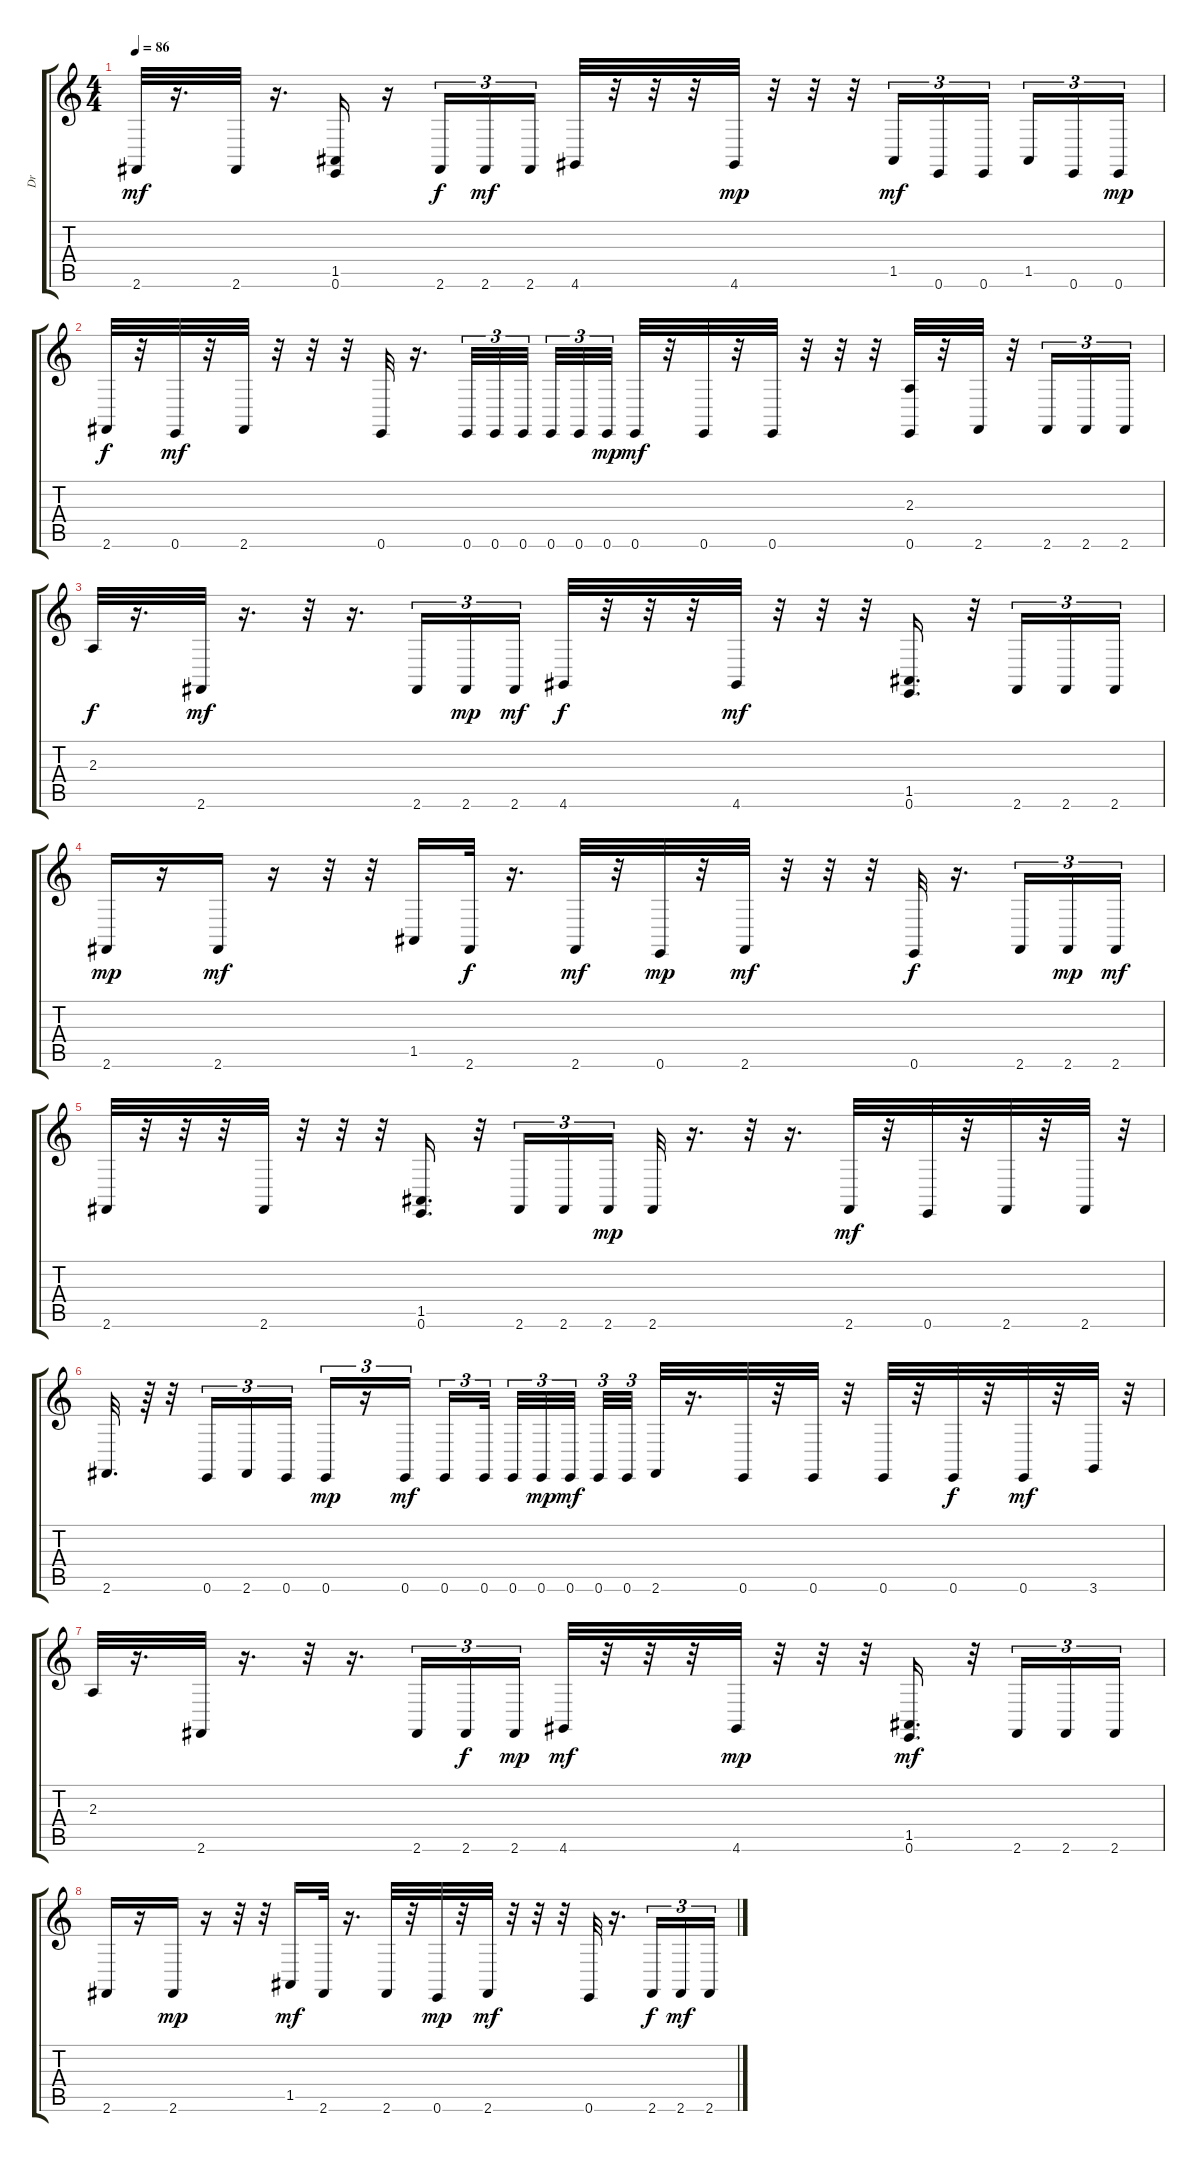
\track ("Dr" "Dr") {instrument synthdrum}
\staff {score tabs}
\tuning (E4 B3 G3 D3 A2 E2) {hide}
\ts (4 4)
\tempo 86
\clef g2
\ks c
2.6.32{dy mf} r.16{d} 2.6.32 r.16{d} (1.5 0.6).16 r.16 2.6.16{tu (3 2) dy f} 2.6.16{tu (3 2) dy mf} 2.6.16{tu (3 2)} 4.6.32 r.32 r.32 r.32 4.6.32{dy mp} r.32 r.32 r.32 1.5.16{tu (3 2) dy mf} 0.6.16{tu (3 2)} 0.6.16{tu (3 2) beam splitsecondary} 1.5.16{tu (3 2)} 0.6.16{tu (3 2)} 0.6.16{tu (3 2) dy mp} |
2.6.32{dy f} r.32 0.6.32{dy mf} r.32 2.6.32 r.32 r.32 r.32 0.6.32 r.16{d} 0.6.32{tu (3 2)} 0.6.32{tu (3 2)} 0.6.32{tu (3 2) beam splitsecondary} 0.6.32{tu (3 2)} 0.6.32{tu (3 2)} 0.6.32{tu (3 2) dy mp} 0.6.32{dy mf} r.32 0.6.32 r.32 0.6.32 r.32 r.32 r.32 (2.3 0.6).32 r.32 2.6.32 r.32 2.6.16{tu (3 2)} 2.6.16{tu (3 2)} 2.6.16{tu (3 2)} |
2.3.32{dy f} r.16{d} 2.6.32{dy mf} r.16{d} r.32 r.16{d} 2.6.16{tu (3 2)} 2.6.16{tu (3 2) dy mp} 2.6.16{tu (3 2) dy mf} 4.6.32{dy f} r.32 r.32 r.32 4.6.32{dy mf} r.32 r.32 r.32 (1.5 0.6).16{d} r.32 2.6.16{tu (3 2)} 2.6.16{tu (3 2)} 2.6.16{tu (3 2)} |
2.6.16{dy mp} r.16 2.6.16{dy mf} r.16 r.32 r.32 1.5.16 2.6.32{dy f} r.16{d} 2.6.32{dy mf} r.32 0.6.32{dy mp} r.32 2.6.32{dy mf} r.32 r.32 r.32 0.6.32{dy f} r.16{d} 2.6.16{tu (3 2)} 2.6.16{tu (3 2) dy mp} 2.6.16{tu (3 2) dy mf} |
2.6.32 r.32 r.32 r.32 2.6.32 r.32 r.32 r.32 (1.5 0.6).16{d} r.32 2.6.16{tu (3 2)} 2.6.16{tu (3 2)} 2.6.16{tu (3 2) dy mp} 2.6.32 r.16{d} r.32 r.16{d} 2.6.32{dy mf} r.32 0.6.32 r.32 2.6.32 r.32 2.6.32 r.32 |
2.6.32{d} r.64 r.32 0.6.16{tu (3 2)} 2.6.16{tu (3 2)} 0.6.16{tu (3 2) beam splitsecondary} 0.6.16{tu (3 2) dy mp} r.16{tu (3 2)} 0.6.16{tu (3 2) dy mf beam splitsecondary} 0.6.16{tu (3 2)} 0.6.32{tu (3 2) beam splitsecondary} 0.6.32{tu (3 2)} 0.6.32{tu (3 2) dy mp} 0.6.32{tu (3 2) dy mf beam splitsecondary} 0.6.32{tu (3 2)} 0.6.32{tu (3 2)} 2.6.32 r.16{d} 0.6.32 r.32 0.6.32 r.32 0.6.32 r.32 0.6.32{dy f} r.32 0.6.32{dy mf} r.32 3.6.32 r.32 |
2.3.32 r.16{d} 2.6.32 r.16{d} r.32 r.16{d} 2.6.16{tu (3 2)} 2.6.16{tu (3 2) dy f} 2.6.16{tu (3 2) dy mp} 4.6.32{dy mf} r.32 r.32 r.32 4.6.32{dy mp} r.32 r.32 r.32 (1.5 0.6).16{d dy mf} r.32 2.6.16{tu (3 2)} 2.6.16{tu (3 2)} 2.6.16{tu (3 2)} |
2.6.16 r.16 2.6.16{dy mp} r.16 r.32 r.32 1.5.16{dy mf} 2.6.32 r.16{d} 2.6.32 r.32 0.6.32{dy mp} r.32 2.6.32{dy mf} r.32 r.32 r.32 0.6.32 r.16{d} 2.6.16{tu (3 2) dy f} 2.6.16{tu (3 2) dy mf} 2.6.16{tu (3 2)}
